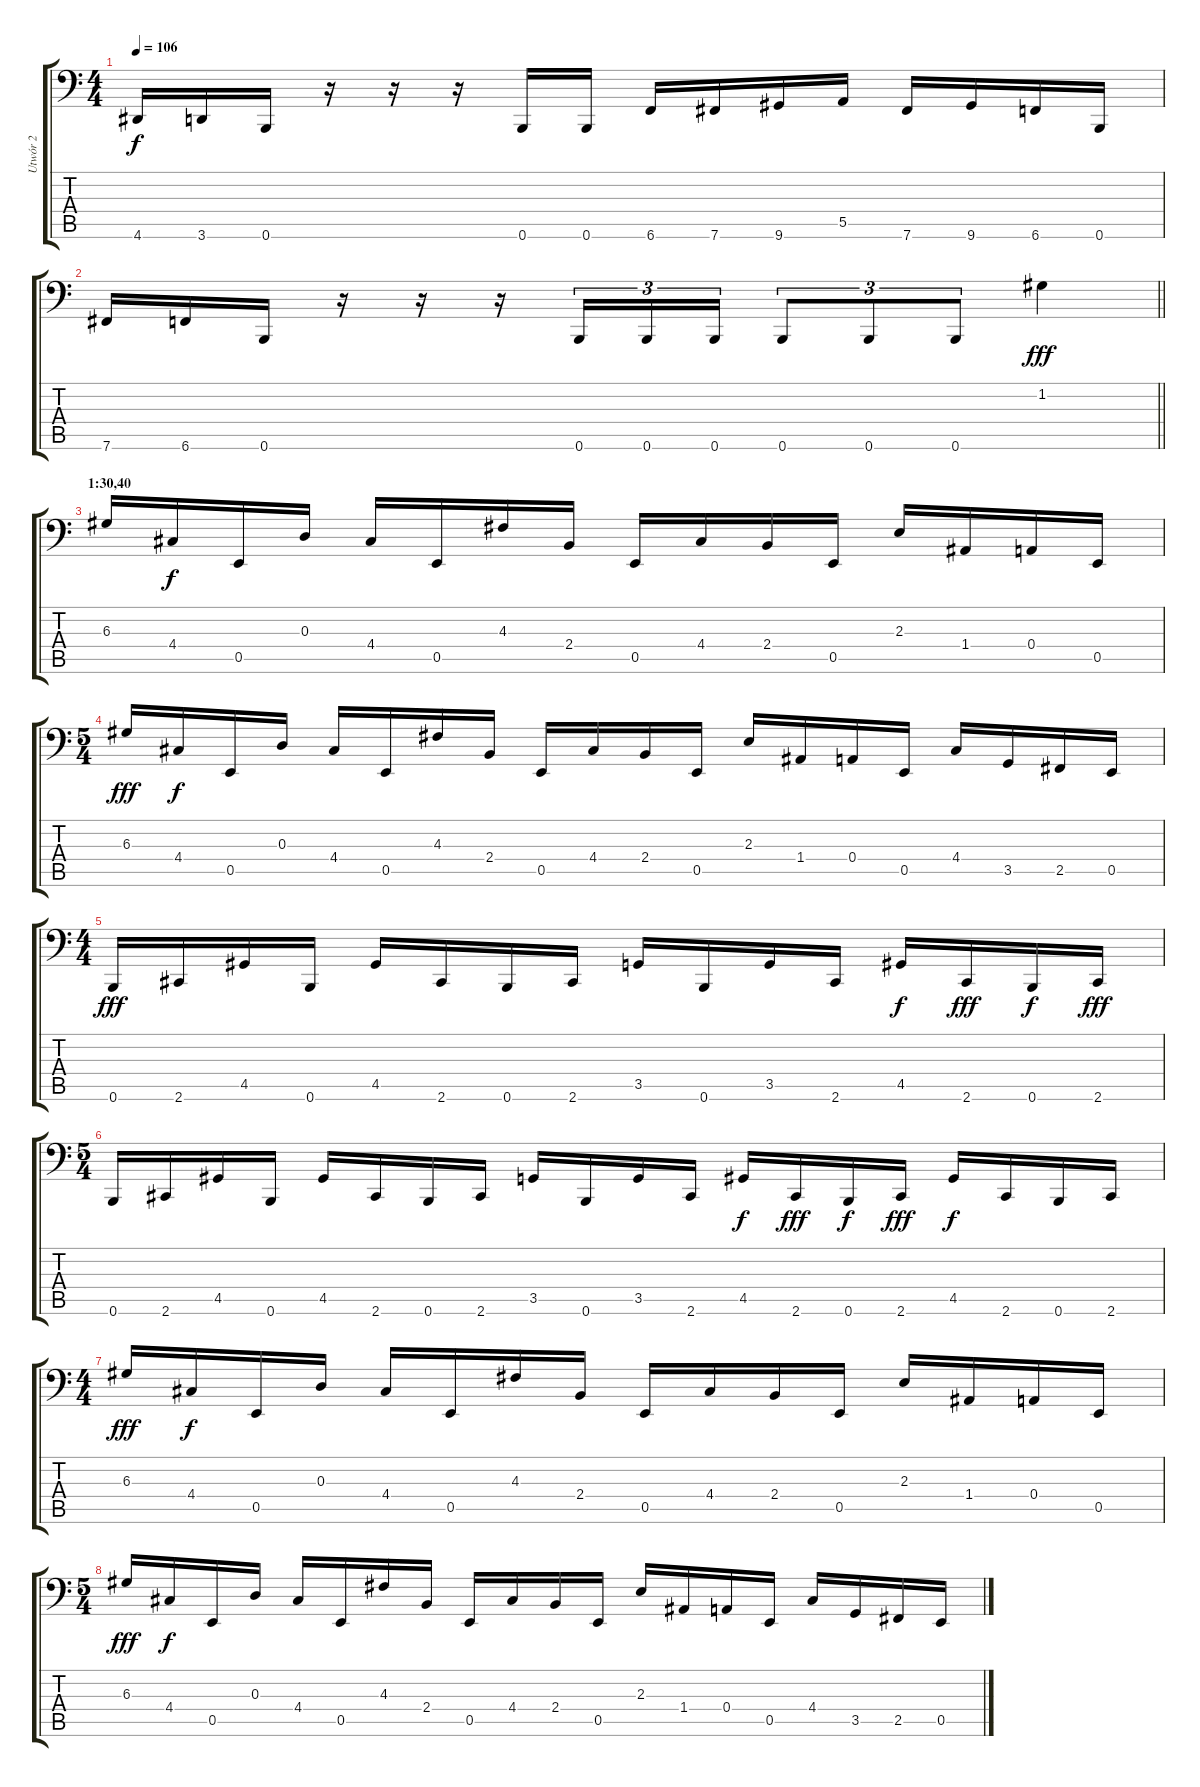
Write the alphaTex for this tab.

\track ("Utwór 2" "Utwór 2") {instrument electricbasspick}
\staff {score tabs}
\tuning (C3 G2 D2 A1 E1 B0) {hide}
\ts (4 4)
\tempo 106
\clef f4
\ks c
4.6.16{dy f} 3.6.16 0.6.16 r.16 r.16 r.16 0.6.16 0.6.16 6.6.16 7.6.16 9.6.16 5.5.16 7.6.16 9.6.16 6.6.16 0.6.16 |
\barLineRight lightlight
7.6.16 6.6.16 0.6.16 r.16 r.16 r.16 0.6.16{tu (3 2)} 0.6.16{tu (3 2)} 0.6.16{tu (3 2)} 0.6.8{tu (3 2)} 0.6.8{tu (3 2)} 0.6.8{tu (3 2)} 1.2.4{dy fff} |
\section ("" "1:30,40")
6.3.16 4.4.16{dy f} 0.5.16 0.3.16 4.4.16 0.5.16 4.3.16 2.4.16 0.5.16 4.4.16 2.4.16 0.5.16 2.3.16 1.4.16 0.4.16 0.5.16 |
\ts (5 4)
6.3.16{dy fff} 4.4.16{dy f} 0.5.16 0.3.16 4.4.16 0.5.16 4.3.16 2.4.16 0.5.16 4.4.16 2.4.16 0.5.16 2.3.16 1.4.16 0.4.16 0.5.16 4.4.16 3.5.16 2.5.16 0.5.16 |
\ts (4 4)
0.6.16{dy fff} 2.6.16 4.5.16 0.6.16 4.5.16 2.6.16 0.6.16 2.6.16 3.5.16 0.6.16 3.5.16 2.6.16 4.5.16{dy f} 2.6.16{dy fff} 0.6.16{dy f} 2.6.16{dy fff} |
\ts (5 4)
0.6.16 2.6.16 4.5.16 0.6.16 4.5.16 2.6.16 0.6.16 2.6.16 3.5.16 0.6.16 3.5.16 2.6.16 4.5.16{dy f} 2.6.16{dy fff} 0.6.16{dy f} 2.6.16{dy fff} 4.5.16{dy f} 2.6.16 0.6.16 2.6.16 |
\ts (4 4)
6.3.16{dy fff} 4.4.16{dy f} 0.5.16 0.3.16 4.4.16 0.5.16 4.3.16 2.4.16 0.5.16 4.4.16 2.4.16 0.5.16 2.3.16 1.4.16 0.4.16 0.5.16 |
\ts (5 4)
6.3.16{dy fff} 4.4.16{dy f} 0.5.16 0.3.16 4.4.16 0.5.16 4.3.16 2.4.16 0.5.16 4.4.16 2.4.16 0.5.16 2.3.16 1.4.16 0.4.16 0.5.16 4.4.16 3.5.16 2.5.16 0.5.16
